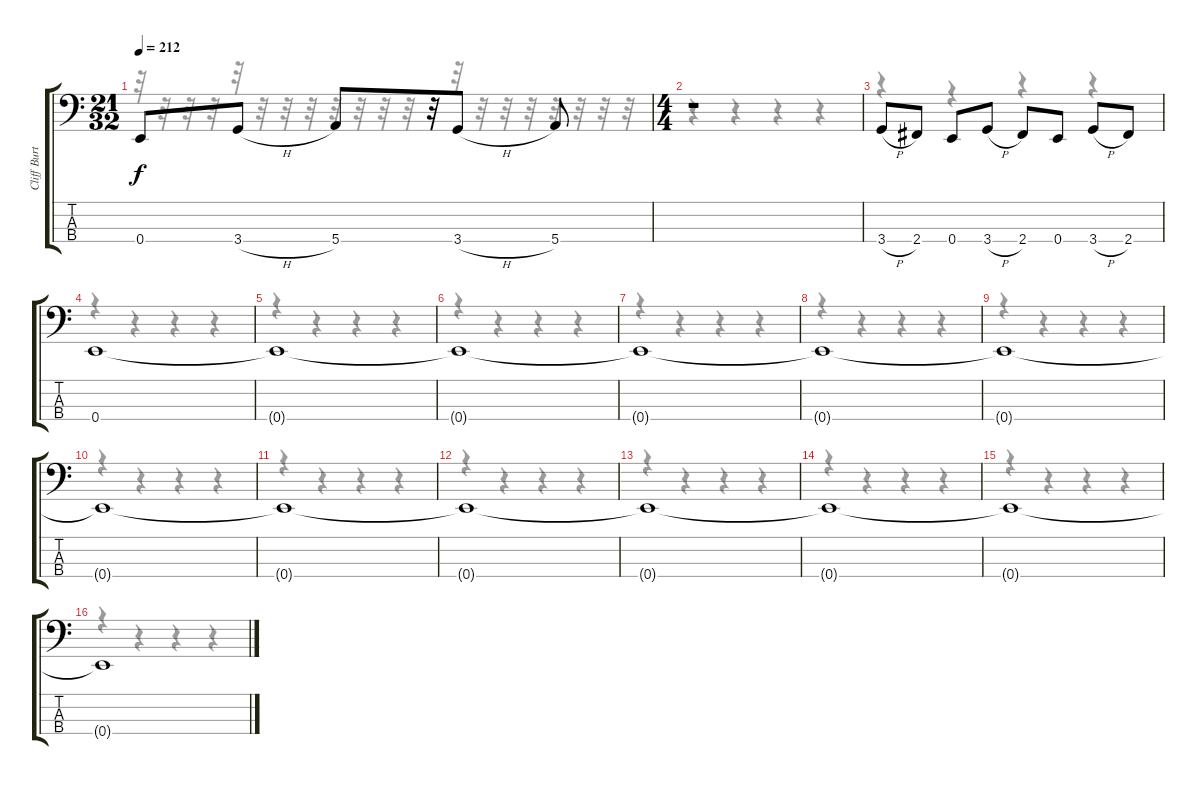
\track ("Cliff Burton" "Cliff Burt") {instrument electricbassfinger}
\staff {score tabs}
\tuning (G2 D2 A1 E1) {hide}
\voice
\ts (21 32)
\tempo 212
\clef f4
\ks c
0.4.8{dy f} 3.4{h}.8 5.4.8 r.32 3.4{h}.8 5.4.8 |
\ts (4 4)
r.1 |
3.4{h}.8 2.4.8 0.4.8 3.4{h}.8 2.4.8 0.4.8 3.4{h}.8 2.4.8 |
0.4.1 |
0.4{t}.1 |
0.4{t}.1 |
0.4{t}.1 |
0.4{t}.1 |
0.4{t}.1 |
0.4{t}.1 |
0.4{t}.1 |
0.4{t}.1 |
0.4{t}.1 |
0.4{t}.1 |
0.4{t}.1 |
0.4{t}.1
\voice
\clef f4
\ottava regular
\simile none
\ks c
r.32{dy f} r.32 r.32 r.32 r.32 r.32 r.32 r.32 r.32 r.32 r.32 r.32 r.32 r.32 r.32 r.32 r.32 r.32 r.32 r.32 r.32 |
r.4 r.4 r.4 r.4 |
r.4 r.4 r.4 r.4 |
r.4 r.4 r.4 r.4 |
r.4 r.4 r.4 r.4 |
r.4 r.4 r.4 r.4 |
r.4 r.4 r.4 r.4 |
r.4 r.4 r.4 r.4 |
r.4 r.4 r.4 r.4 |
r.4 r.4 r.4 r.4 |
r.4 r.4 r.4 r.4 |
r.4 r.4 r.4 r.4 |
r.4 r.4 r.4 r.4 |
r.4 r.4 r.4 r.4 |
r.4 r.4 r.4 r.4 |
r.4 r.4 r.4 r.4
